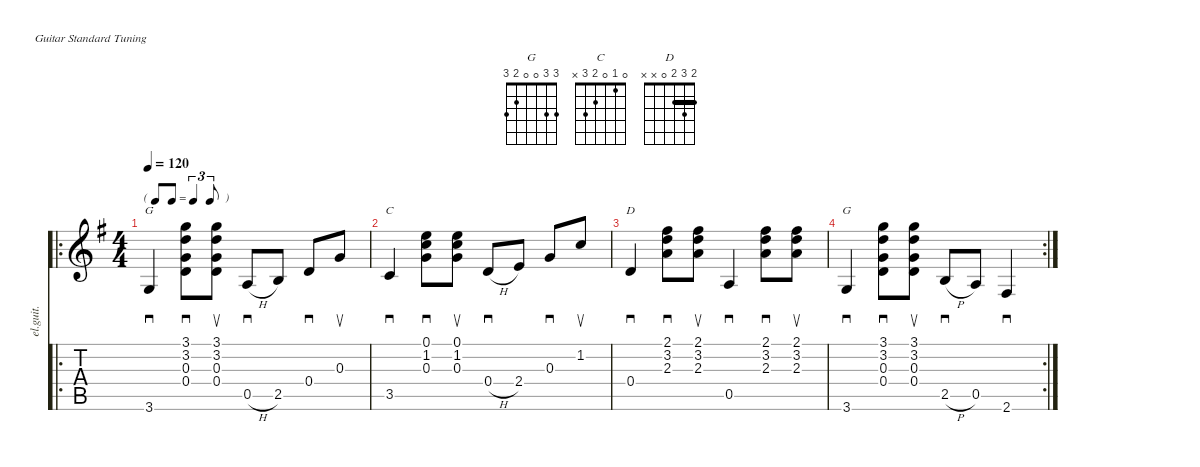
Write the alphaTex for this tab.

\defaultSystemsLayout 4
\hideDynamics
\bracketExtendMode nobrackets
\track ("Clean Guitar" "el.guit.") {defaultSystemsLayout 4 instrument electricguitarclean}
\staff {score tabs}
\tuning (E4 B3 G3 D3 A2 E2)
\chord ("G" 3 3 0 0 2 3)
\chord ("C" 0 1 0 2 3 x)
\chord ("D" 2 3 2 0 x x) {barre 2}
\ro
\ts (4 4)
\beaming (8 2 2 2 2)
\tf triplet8th
\tempo 120
\clef g2
\ks g
3.6{acc forcenatural}.4{sd ch "G" dy mf instrument electricguitarclean beam Up} (0.4{acc forcenatural} 0.3{acc forcenatural} 3.2{acc forcenatural} 3.1{acc forcenatural}).8{sd beam Down} (3.1{acc forcenatural} 3.2{acc forcenatural} 0.3{acc forcenatural} 0.4{acc forcenatural}).8{su beam Down} 0.5{h acc forcenatural}.8{sd beam Up} 2.5{acc forcenatural}.8{beam Up} 0.4{acc forcenatural}.8{sd beam Up} 0.3{acc forcenatural}.8{su beam Up} |
3.5{acc forcenatural}.4{sd ch "C" beam Up} (0.1{acc forcenatural} 1.2{acc forcenatural} 0.3{acc forcenatural}).8{sd beam Down} (0.3{acc forcenatural} 1.2{acc forcenatural} 0.1{acc forcenatural}).8{su beam Down} 0.4{h acc forcenatural}.8{sd beam Up} 2.4{acc forcenatural}.8{beam Up} 0.3{acc forcenatural}.8{sd beam Up} 1.2{acc forcenatural}.8{su beam Up} |
0.4{acc forcenatural}.4{sd ch "D" beam Up} (2.1{acc #} 3.2{acc forcenatural} 2.3{acc forcenatural}).8{sd beam Down} (2.3{acc forcenatural} 3.2{acc forcenatural} 2.1{acc #}).8{su beam Down} 0.5{acc forcenatural}.4{sd beam Up} (2.3{acc forcenatural} 3.2{acc forcenatural} 2.1{acc #}).8{sd beam Down} (2.1{acc #} 3.2{acc forcenatural} 2.3{acc forcenatural}).8{su beam Down} |
\rc 2
3.6{acc forcenatural}.4{sd ch "G" beam Up} (0.4{acc forcenatural} 0.3{acc forcenatural} 3.2{acc forcenatural} 3.1{acc forcenatural}).8{sd beam Down} (3.1{acc forcenatural} 3.2{acc forcenatural} 0.3{acc forcenatural} 0.4{acc forcenatural}).8{su beam Down} 2.5{h acc forcenatural}.8{sd beam Up} 0.5{acc forcenatural}.8{beam Up} 2.6{acc #}.4{sd beam Up}
